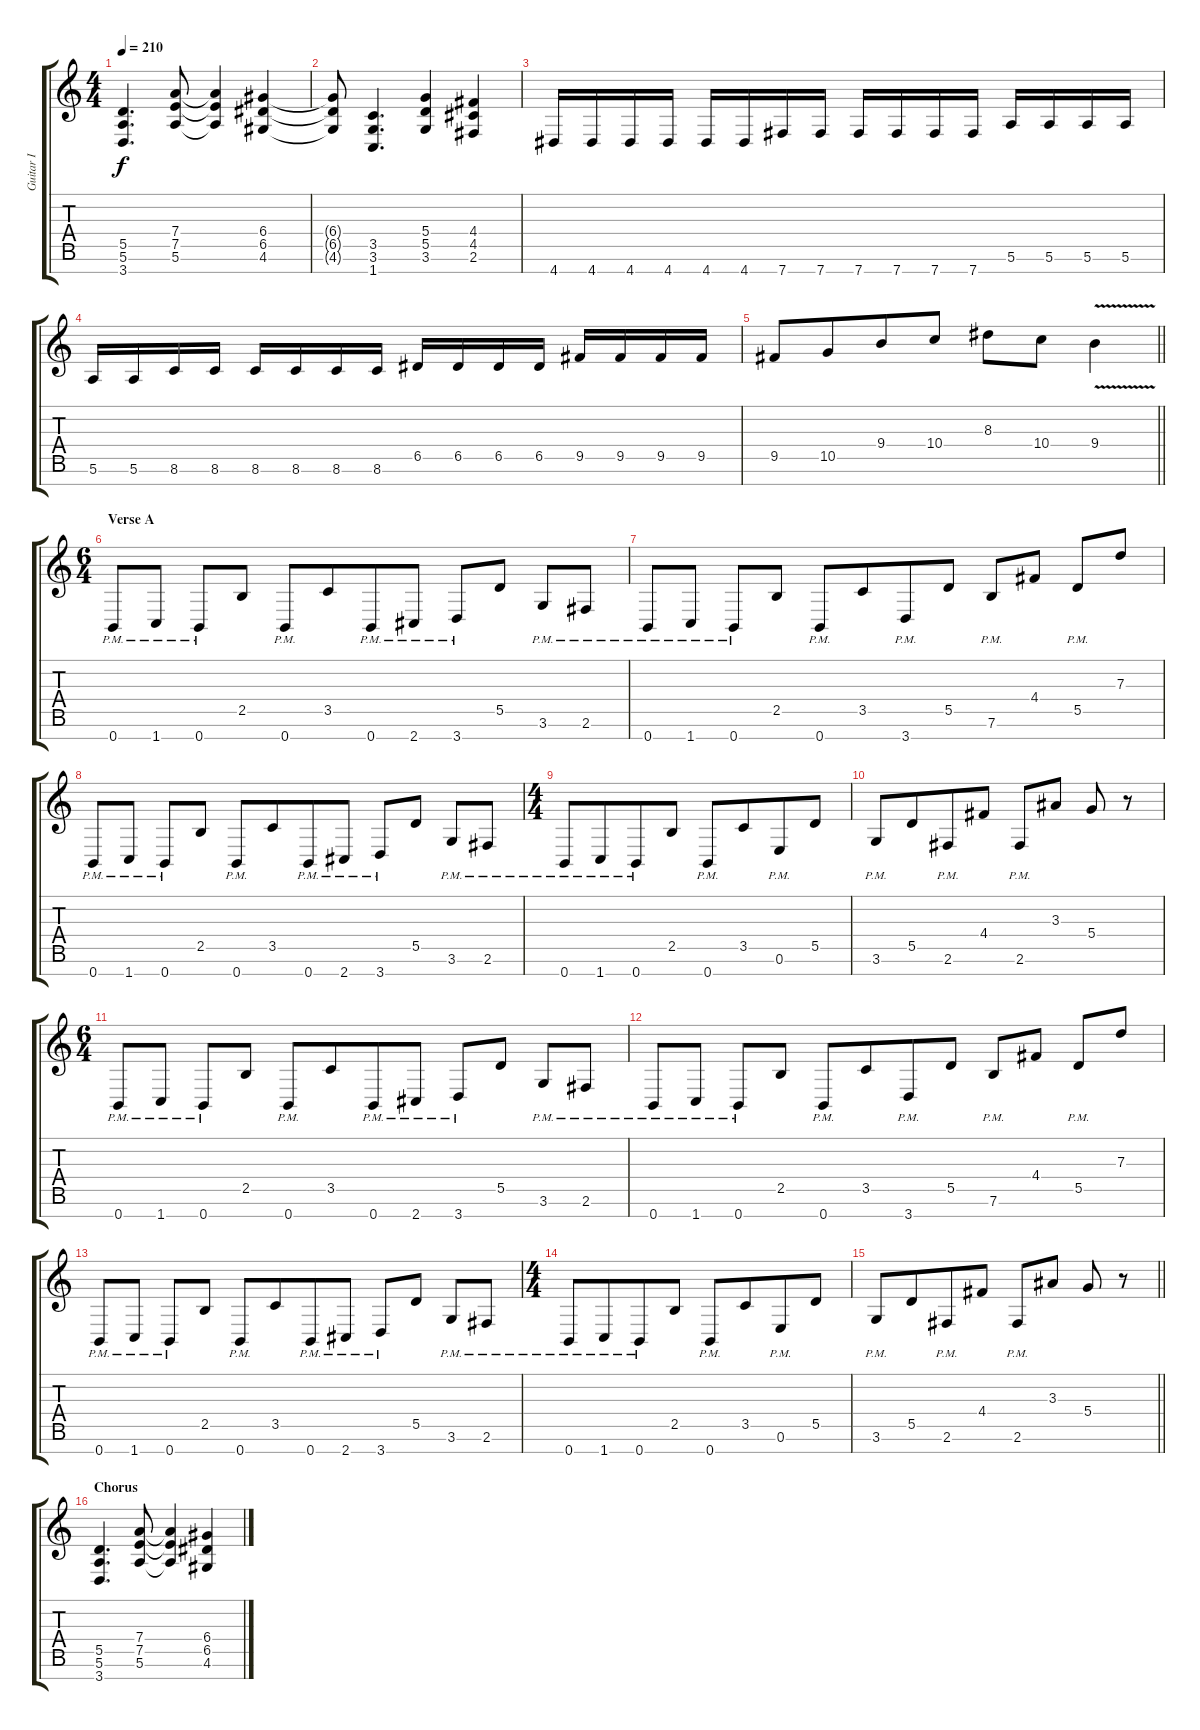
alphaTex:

\track ("Guitar I" "Guitar I") {instrument distortionguitar}
\staff {score tabs}
\tuning (E4 B3 G3 D3 A2 E2 B1) {hide}
\ts (4 4)
\tempo 210
\clef g2
\ks c
(5.5 5.6 3.7).4{d dy f} (7.4 7.5 5.6).8 (7.4{t} 7.5{t} 5.6{t}).4 (6.4 6.5 4.6).4 |
(6.4{t} 6.5{t} 4.6{t}).8 (3.5 3.6 1.7).4{d} (5.4 5.5 3.6).4 (4.4 4.5 2.6).4 |
4.7.16 4.7.16 4.7.16 4.7.16 4.7.16 4.7.16 7.7.16 7.7.16 7.7.16 7.7.16 7.7.16 7.7.16 5.6.16 5.6.16 5.6.16 5.6.16 |
5.6.16 5.6.16 8.6.16 8.6.16 8.6.16 8.6.16 8.6.16 8.6.16 6.5.16 6.5.16 6.5.16 6.5.16 9.5.16 9.5.16 9.5.16 9.5.16 |
\barLineRight lightlight
9.5.8 10.5.8{beam merge} 9.4.8 10.4.8 8.3.8 10.4.8 9.4{v}.4 |
\ts (6 4)
\section ("" "Verse A")
0.7{pm}.8 1.7{pm}.8 0.7{pm}.8{beam merge} 2.5.8{beam split} 0.7{pm}.8 3.5.8{beam merge} 0.7{pm}.8 2.7{pm}.8{beam split} 3.7{pm}.8{beam merge} 5.5.8 3.6{pm}.8 2.6{pm}.8 |
0.7{pm}.8 1.7{pm}.8 0.7{pm}.8{beam merge} 2.5.8{beam split} 0.7{pm}.8 3.5.8{beam merge} 3.7{pm}.8 5.5.8{beam split} 7.6{pm}.8{beam merge} 4.4.8 5.5{pm}.8 7.3.8 |
0.7{pm}.8 1.7{pm}.8 0.7{pm}.8{beam merge} 2.5.8{beam split} 0.7{pm}.8 3.5.8{beam merge} 0.7{pm}.8 2.7{pm}.8{beam split} 3.7{pm}.8{beam merge} 5.5.8 3.6{pm}.8 2.6{pm}.8 |
\ts (4 4)
0.7{pm}.8 1.7{pm}.8{beam merge} 0.7{pm}.8 2.5.8 0.7{pm}.8 3.5.8{beam merge} 0.6{pm}.8 5.5.8 |
3.6{pm}.8 5.5.8{beam merge} 2.6{pm}.8 4.4.8 2.6{pm}.8 3.3.8 5.4.8 r.8 |
\ts (6 4)
0.7{pm}.8 1.7{pm}.8 0.7{pm}.8{beam merge} 2.5.8{beam split} 0.7{pm}.8 3.5.8{beam merge} 0.7{pm}.8 2.7{pm}.8{beam split} 3.7{pm}.8{beam merge} 5.5.8 3.6{pm}.8 2.6{pm}.8 |
0.7{pm}.8 1.7{pm}.8 0.7{pm}.8{beam merge} 2.5.8{beam split} 0.7{pm}.8 3.5.8{beam merge} 3.7{pm}.8 5.5.8{beam split} 7.6{pm}.8{beam merge} 4.4.8 5.5{pm}.8 7.3.8 |
0.7{pm}.8 1.7{pm}.8 0.7{pm}.8{beam merge} 2.5.8{beam split} 0.7{pm}.8 3.5.8{beam merge} 0.7{pm}.8 2.7{pm}.8{beam split} 3.7{pm}.8{beam merge} 5.5.8 3.6{pm}.8 2.6{pm}.8 |
\ts (4 4)
0.7{pm}.8 1.7{pm}.8{beam merge} 0.7{pm}.8 2.5.8 0.7{pm}.8 3.5.8{beam merge} 0.6{pm}.8 5.5.8 |
\barLineRight lightlight
3.6{pm}.8 5.5.8{beam merge} 2.6{pm}.8 4.4.8 2.6{pm}.8 3.3.8 5.4.8 r.8 |
\section ("" "Chorus")
(5.5 5.6 3.7).4{d} (7.4 7.5 5.6).8 (7.4{t} 7.5{t} 5.6{t}).4 (6.4 6.5 4.6).4
